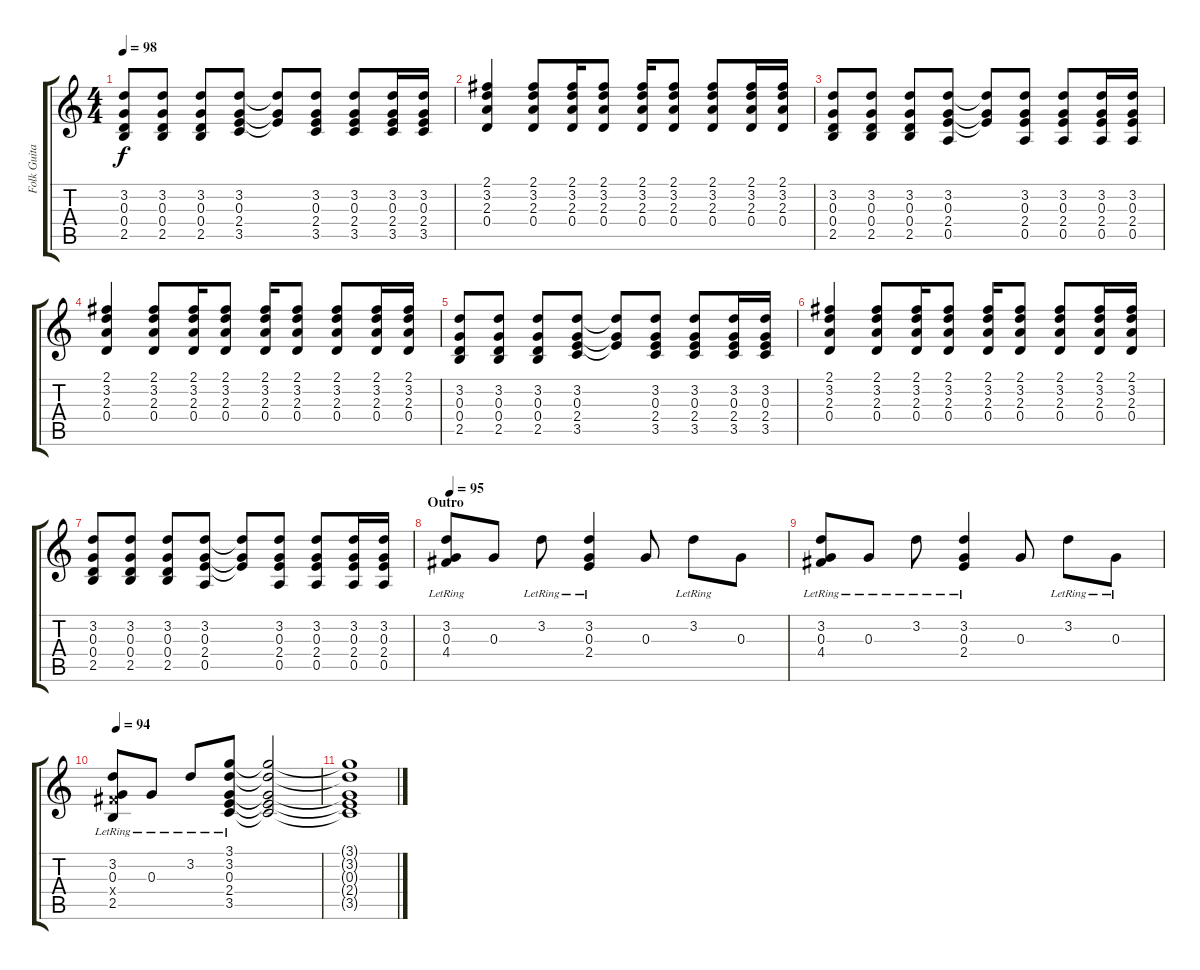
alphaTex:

\track ("Folk Guitar" "Folk Guita") {instrument acousticguitarsteel}
\staff {score tabs}
\tuning (E4 B3 G3 D3 A2 E2) {hide}
\ts (4 4)
\tempo 98
\clef g2
\ks c
(3.2 0.3 0.4 2.5).8{dy f} (3.2 0.3 0.4 2.5).8 (3.2 0.3 0.4 2.5).8 (3.2 0.3 2.4 3.5).8 (3.2{t} 0.3{t} 2.4{t}).8 (3.2 0.3 2.4 3.5).8 (3.2 0.3 2.4 3.5).8 (3.2 0.3 2.4 3.5).16 (3.2 0.3 2.4 3.5).16 |
(2.1 3.2 2.3 0.4).4 (2.1 3.2 2.3 0.4).8 (2.1 3.2 2.3 0.4).16 (2.1 3.2 2.3 0.4).8 (2.1 3.2 2.3 0.4).16 (2.1 3.2 2.3 0.4).8 (2.1 3.2 2.3 0.4).8 (2.1 3.2 2.3 0.4).16 (2.1 3.2 2.3 0.4).16 |
(3.2 0.3 0.4 2.5).8 (3.2 0.3 0.4 2.5).8 (3.2 0.3 0.4 2.5).8 (3.2 0.3 2.4 0.5).8 (3.2{t} 0.3{t} 2.4{t}).8 (3.2 0.3 2.4 0.5).8 (3.2 0.3 2.4 0.5).8 (3.2 0.3 2.4 0.5).16 (3.2 0.3 2.4 0.5).16 |
(2.1 3.2 2.3 0.4).4 (2.1 3.2 2.3 0.4).8 (2.1 3.2 2.3 0.4).16 (2.1 3.2 2.3 0.4).8 (2.1 3.2 2.3 0.4).16 (2.1 3.2 2.3 0.4).8 (2.1 3.2 2.3 0.4).8 (2.1 3.2 2.3 0.4).16 (2.1 3.2 2.3 0.4).16 |
(3.2 0.3 0.4 2.5).8 (3.2 0.3 0.4 2.5).8 (3.2 0.3 0.4 2.5).8 (3.2 0.3 2.4 3.5).8 (3.2{t} 0.3{t} 2.4{t}).8 (3.2 0.3 2.4 3.5).8 (3.2 0.3 2.4 3.5).8 (3.2 0.3 2.4 3.5).16 (3.2 0.3 2.4 3.5).16 |
(2.1 3.2 2.3 0.4).4 (2.1 3.2 2.3 0.4).8 (2.1 3.2 2.3 0.4).16 (2.1 3.2 2.3 0.4).8 (2.1 3.2 2.3 0.4).16 (2.1 3.2 2.3 0.4).8 (2.1 3.2 2.3 0.4).8 (2.1 3.2 2.3 0.4).16 (2.1 3.2 2.3 0.4).16 |
(3.2 0.3 0.4 2.5).8 (3.2 0.3 0.4 2.5).8 (3.2 0.3 0.4 2.5).8 (3.2 0.3 2.4 0.5).8 (3.2{t} 0.3{t} 2.4{t}).8 (3.2 0.3 2.4 0.5).8 (3.2 0.3 2.4 0.5).8 (3.2 0.3 2.4 0.5).16 (3.2 0.3 2.4 0.5).16 |
\section ("" "Outro")
\tempo 95
(3.2 0.3{lr} 4.4{lr}).8 0.3.8 3.2{lr}.8 (3.2 0.3 2.4{lr}).4 0.3.8 3.2{lr}.8 0.3.8 |
(3.2 0.3{lr} 4.4{lr}).8 0.3{lr}.8 3.2{lr}.8 (3.2 0.3 2.4{lr}).4 0.3.8 3.2{lr}.8 0.3{lr}.8 |
\tempo 94
(3.2{lr} 0.3 4.4{x} 2.5{lr}).8 0.3{lr}.8 3.2{lr}.8 (3.1 3.2{lr} 0.3 2.4 3.5{lr}).8 (3.1{t} 3.2{t} 0.3{t} 2.4{t} 3.5{t}).2 |
(3.1{t} 3.2{t} 0.3{t} 2.4{t} 3.5{t}).1
